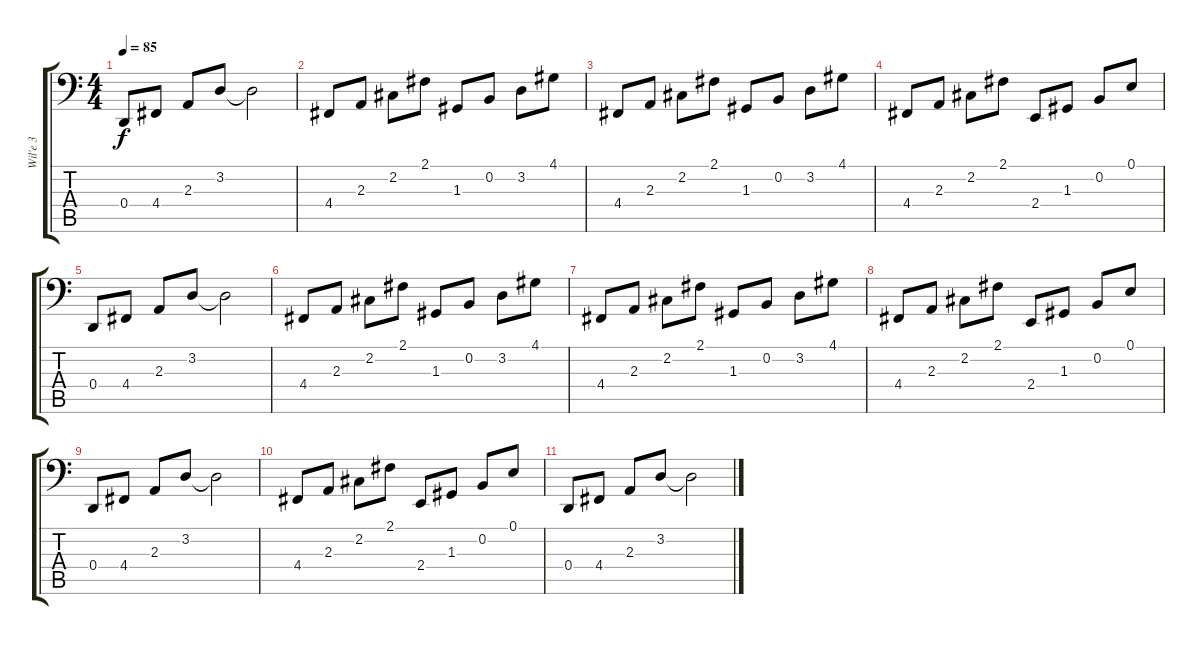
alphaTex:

\track ("Wil'e 3" "Wil'e 3") {instrument acousticgrandpiano}
\staff {score tabs}
\tuning (E3 B2 G2 D2 A1 E1) {hide}
\ts (4 4)
\tempo 85
\clef f4
\ks c
0.4.8{dy f} 4.4.8 2.3.8 3.2.8 3.2{t}.2 |
4.4.8 2.3.8 2.2.8 2.1.8 1.3.8 0.2.8 3.2.8 4.1.8 |
4.4.8 2.3.8 2.2.8 2.1.8 1.3.8 0.2.8 3.2.8 4.1.8 |
4.4.8 2.3.8 2.2.8 2.1.8 2.4.8 1.3.8 0.2.8 0.1.8 |
0.4.8 4.4.8 2.3.8 3.2.8 3.2{t}.2 |
4.4.8 2.3.8 2.2.8 2.1.8 1.3.8 0.2.8 3.2.8 4.1.8 |
4.4.8 2.3.8 2.2.8 2.1.8 1.3.8 0.2.8 3.2.8 4.1.8 |
4.4.8 2.3.8 2.2.8 2.1.8 2.4.8 1.3.8 0.2.8 0.1.8 |
0.4.8 4.4.8 2.3.8 3.2.8 3.2{t}.2 |
4.4.8 2.3.8 2.2.8 2.1.8 2.4.8 1.3.8 0.2.8 0.1.8 |
0.4.8 4.4.8 2.3.8 3.2.8 3.2{t}.2
